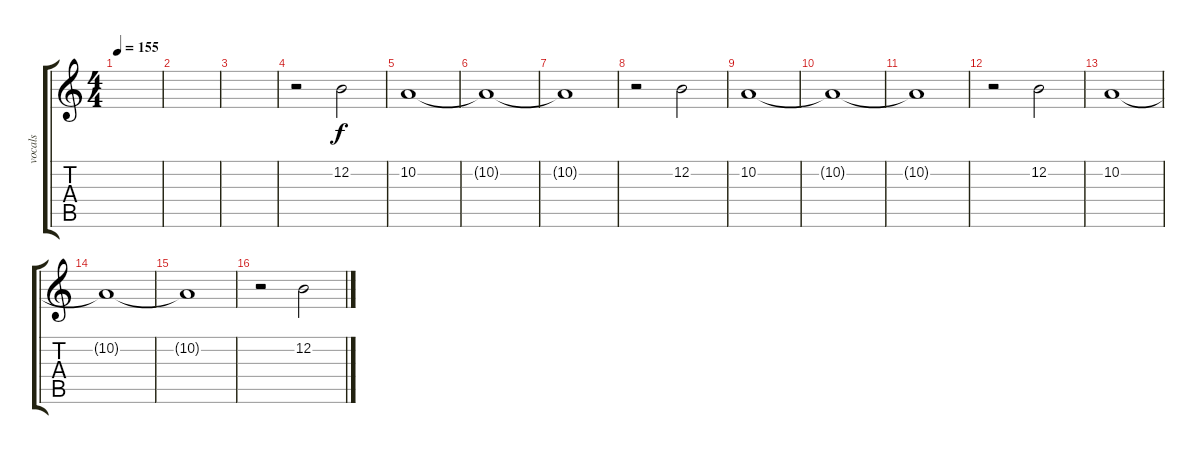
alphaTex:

\track ("vocals" "vocals") {instrument pad4choir}
\staff {score tabs}
\tuning (E4 B3 G3 D3 A2 E2) {hide}
\ts (4 4)
\tempo 155
\clef g2
\ks c
|
|
|
r.2 12.2.2 |
10.2.1 |
10.2{t}.1 |
10.2{t}.1 |
r.2 12.2.2 |
10.2.1 |
10.2{t}.1 |
10.2{t}.1 |
r.2 12.2.2 |
10.2.1 |
10.2{t}.1 |
10.2{t}.1 |
r.2 12.2.2
